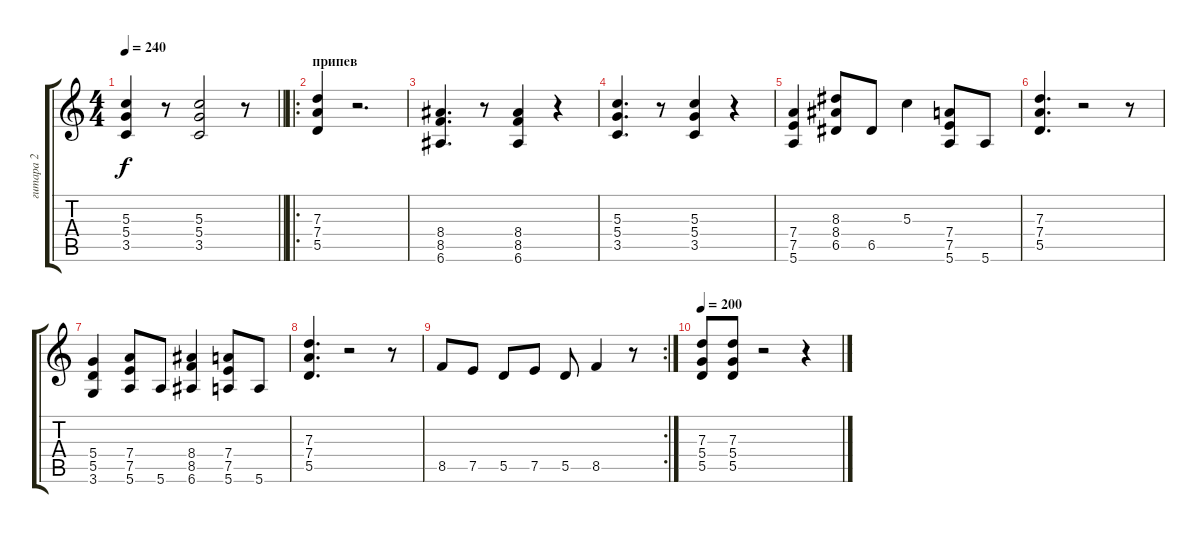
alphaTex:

\track ("гитара 2" "гитара 2") {instrument distortionguitar}
\staff {score tabs}
\tuning (E4 B3 G3 D3 A2 E2) {hide}
\ts (4 4)
\tempo 240
\clef g2
\barLineRight lightlight
\ks c
(5.3 5.4 3.5).4{dy f} r.8 (5.3 5.4 3.5).2 r.8 |
\ro
\section ("" "припев")
(7.3 7.4 5.5).4 r.2{d} |
(8.4 8.5 6.6).4{d} r.8 (8.4 8.5 6.6).4 r.4 |
(5.3 5.4 3.5).4{d} r.8 (5.3 5.4 3.5).4 r.4 |
(7.4 7.5 5.6).4 (8.3 8.4 6.5).8 6.5.8 5.3.4 (7.4 7.5 5.6).8 5.6.8 |
(7.3 7.4 5.5).4{d} r.2 r.8 |
(5.4 5.5 3.6).4 (7.4 7.5 5.6).8 5.6.8 (8.4 8.5 6.6).4 (7.4 7.5 5.6).8 5.6.8 |
(7.3 7.4 5.5).4{d} r.2 r.8 |
\rc 2
8.5.8 7.5.8 5.5.8 7.5.8 5.5.8 8.5.4 r.8 |
\tempo 200
(7.3 5.4 5.5).8 (7.3 5.4 5.5).8 r.2 r.4
